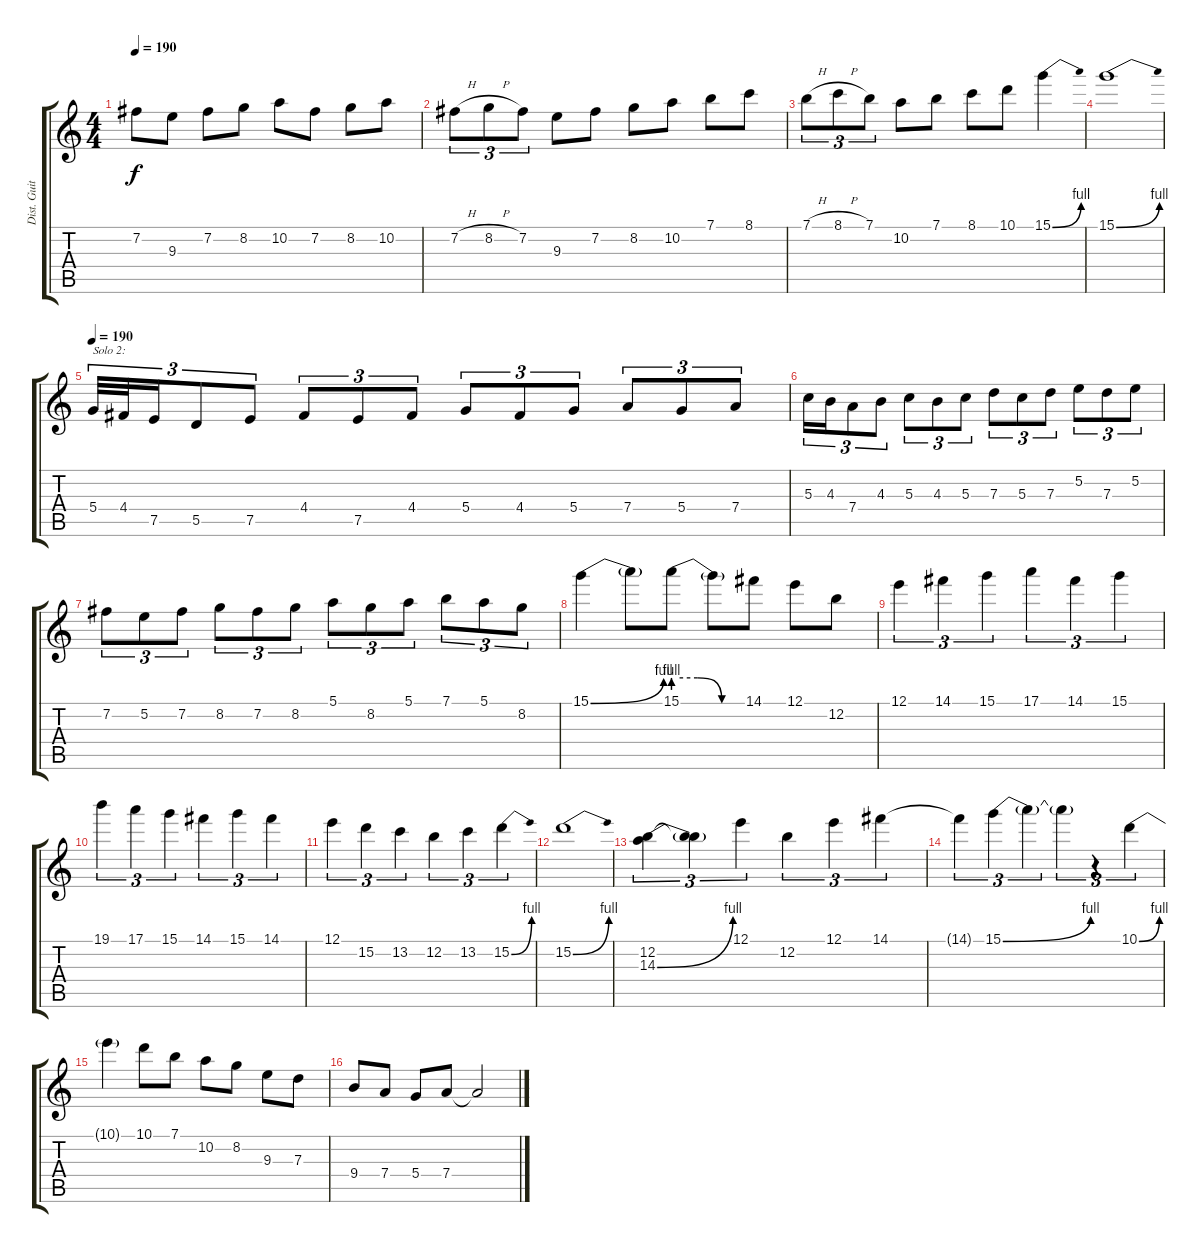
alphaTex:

\track ("Dist. Guitar 1" "Dist. Guit") {instrument distortionguitar}
\staff {score tabs}
\tuning (E4 B3 G3 D3 A2 E2) {hide}
\ts (4 4)
\tempo 190
\clef g2
\ks c
7.2{t}.8{dy f} 9.3.8 7.2.8 8.2.8 10.2.8 7.2.8 8.2.8 10.2.8 |
7.2{h}.8{tu (3 2)} 8.2{h}.8{tu (3 2)} 7.2.8{tu (3 2)} 9.3.8 7.2.8 8.2.8 10.2.8 7.1.8 8.1.8 |
7.1{h}.8{tu (3 2)} 8.1{h}.8{tu (3 2)} 7.1.8{tu (3 2)} 10.2.8 7.1.8 8.1.8 10.1.8 15.1{be (bend 0 0 60 4)}.4 |
15.1{be (bend 0 0 60 4)}.1 |
\tempo 190
5.4.32{tu (3 2) txt "Solo 2:" volume 16 instrument distortionguitar} 4.4.32{tu (3 2)} 7.5.16{tu (3 2)} 5.5.8{tu (3 2)} 7.5.8{tu (3 2)} 4.4.8{tu (3 2)} 7.5.8{tu (3 2)} 4.4.8{tu (3 2)} 5.4.8{tu (3 2)} 4.4.8{tu (3 2)} 5.4.8{tu (3 2)} 7.4.8{tu (3 2)} 5.4.8{tu (3 2)} 7.4.8{tu (3 2)} |
5.3.16{tu (3 2)} 4.3.16{tu (3 2)} 7.4.8{tu (3 2)} 4.3.8{tu (3 2)} 5.3.8{tu (3 2)} 4.3.8{tu (3 2)} 5.3.8{tu (3 2)} 7.3.8{tu (3 2)} 5.3.8{tu (3 2)} 7.3.8{tu (3 2)} 5.2.8{tu (3 2)} 7.3.8{tu (3 2)} 5.2.8{tu (3 2)} |
7.2.8{tu (3 2)} 5.2.8{tu (3 2)} 7.2.8{tu (3 2)} 8.2.8{tu (3 2)} 7.2.8{tu (3 2)} 8.2.8{tu (3 2)} 5.1.8{tu (3 2)} 8.2.8{tu (3 2)} 5.1.8{tu (3 2)} 7.1.8{tu (3 2)} 5.1.8{tu (3 2)} 8.2.8{tu (3 2)} |
15.1{be (bend 0 0 60 4)}.4 15.1{t}.8 15.1{be (custom 0 4 20 4 40 0 60 0)}.8 15.1{t}.8 14.1.8 12.1.8 12.2.8 |
12.1.4{tu (3 2)} 14.1.4{tu (3 2)} 15.1.4{tu (3 2)} 17.1.4{tu (3 2)} 14.1.4{tu (3 2)} 15.1.4{tu (3 2)} |
19.1.4{tu (3 2)} 17.1.4{tu (3 2)} 15.1.4{tu (3 2)} 14.1.4{tu (3 2)} 15.1.4{tu (3 2)} 14.1.4{tu (3 2)} |
12.1.4{tu (3 2)} 15.2.4{tu (3 2)} 13.2.4{tu (3 2)} 12.2.4{tu (3 2)} 13.2.4{tu (3 2)} 15.2{be (bend 0 0 60 4)}.4{tu (3 2)} |
15.2{be (bend 0 0 60 4)}.1 |
(12.2 14.3{be (bend 0 0 60 4)}).4{tu (3 2)} (12.2{t} 14.3{t}).4{tu (3 2)} 12.1.4{tu (3 2)} 12.2.4{tu (3 2)} 12.1.4{tu (3 2)} 14.1.4{tu (3 2)} |
14.1{t}.4{tu (3 2)} 15.1{be (bend 0 0 60 4)}.4{tu (3 2)} 15.1{t}.4{tu (3 2)} 15.1{t}.4{tu (3 2)} r.4{tu (3 2)} 10.1{be (bend 0 0 60 4)}.4{tu (3 2)} |
10.1{t}.4 10.1.8 7.1.8 10.2.8 8.2.8 9.3.8 7.3.8 |
9.4.8 7.4.8 5.4.8 7.4.8 7.4{t}.2
